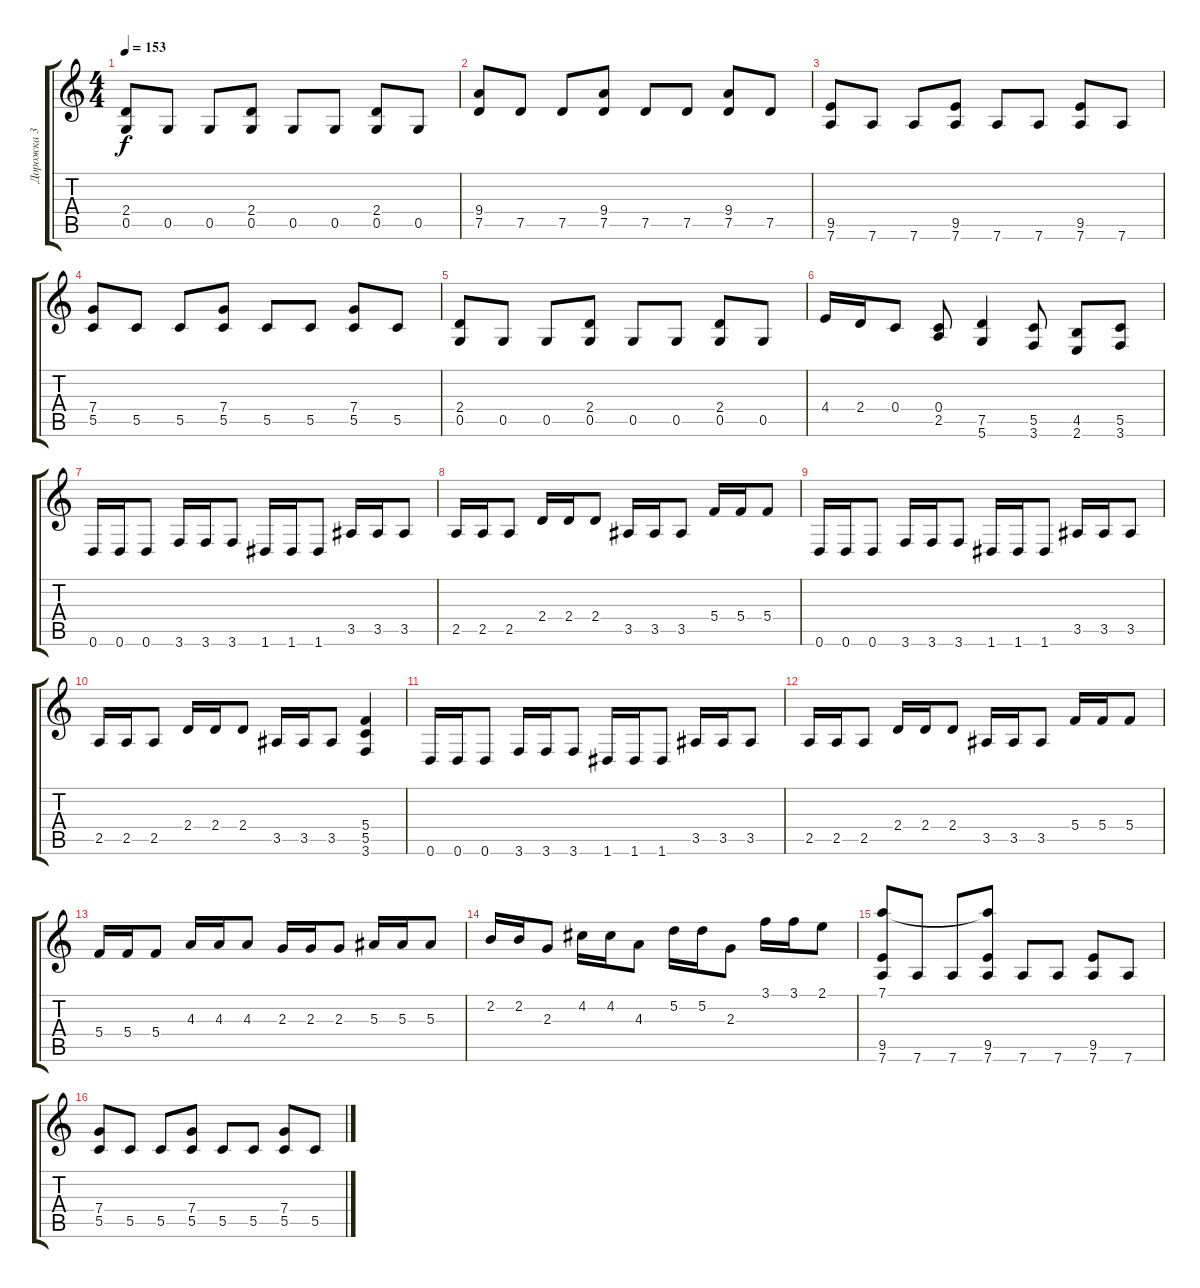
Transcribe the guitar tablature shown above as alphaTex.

\track ("Дорожка 3" "Дорожка 3") {instrument distortionguitar}
\staff {score tabs}
\tuning (D4 A3 F3 C3 G2 D2) {hide}
\ts (4 4)
\tempo 153
\clef g2
\ks c
(2.4 0.5).8{dy f} 0.5.8 0.5.8 (2.4 0.5).8 0.5.8 0.5.8 (2.4 0.5).8 0.5.8 |
(9.4 7.5).8 7.5.8 7.5.8 (9.4 7.5).8 7.5.8 7.5.8 (9.4 7.5).8 7.5.8 |
(9.5 7.6).8 7.6.8 7.6.8 (9.5 7.6).8 7.6.8 7.6.8 (9.5 7.6).8 7.6.8 |
(7.4 5.5).8 5.5.8 5.5.8 (7.4 5.5).8 5.5.8 5.5.8 (7.4 5.5).8 5.5.8 |
(2.4 0.5).8 0.5.8 0.5.8 (2.4 0.5).8 0.5.8 0.5.8 (2.4 0.5).8 0.5.8 |
4.4.16 2.4.16 0.4.8 (0.4 2.5).8 (7.5 5.6).4 (5.5 3.6).8 (4.5 2.6).8 (5.5 3.6).8 |
0.6.16 0.6.16 0.6.8 3.6.16 3.6.16 3.6.8 1.6.16 1.6.16 1.6.8 3.5.16 3.5.16 3.5.8 |
2.5.16 2.5.16 2.5.8 2.4.16 2.4.16 2.4.8 3.5.16 3.5.16 3.5.8 5.4.16 5.4.16 5.4.8 |
0.6.16 0.6.16 0.6.8 3.6.16 3.6.16 3.6.8 1.6.16 1.6.16 1.6.8 3.5.16 3.5.16 3.5.8 |
2.5.16 2.5.16 2.5.8 2.4.16 2.4.16 2.4.8 3.5.16 3.5.16 3.5.8 (5.4 5.5 3.6).4 |
0.6.16 0.6.16 0.6.8 3.6.16 3.6.16 3.6.8 1.6.16 1.6.16 1.6.8 3.5.16 3.5.16 3.5.8 |
2.5.16 2.5.16 2.5.8 2.4.16 2.4.16 2.4.8 3.5.16 3.5.16 3.5.8 5.4.16 5.4.16 5.4.8 |
5.4.16 5.4.16 5.4.8 4.3.16 4.3.16 4.3.8 2.3.16 2.3.16 2.3.8 5.3.16 5.3.16 5.3.8 |
2.2.16 2.2.16 2.3.8 4.2.16 4.2.16 4.3.8 5.2.16 5.2.16 2.3.8 3.1.16 3.1.16 2.1.8 |
(7.1 9.5 7.6).8 7.6.8 7.6.8 (7.1{t} 9.5 7.6).8 7.6.8 7.6.8 (9.5 7.6).8 7.6.8 |
(7.4 5.5).8 5.5.8 5.5.8 (7.4 5.5).8 5.5.8 5.5.8 (7.4 5.5).8 5.5.8
